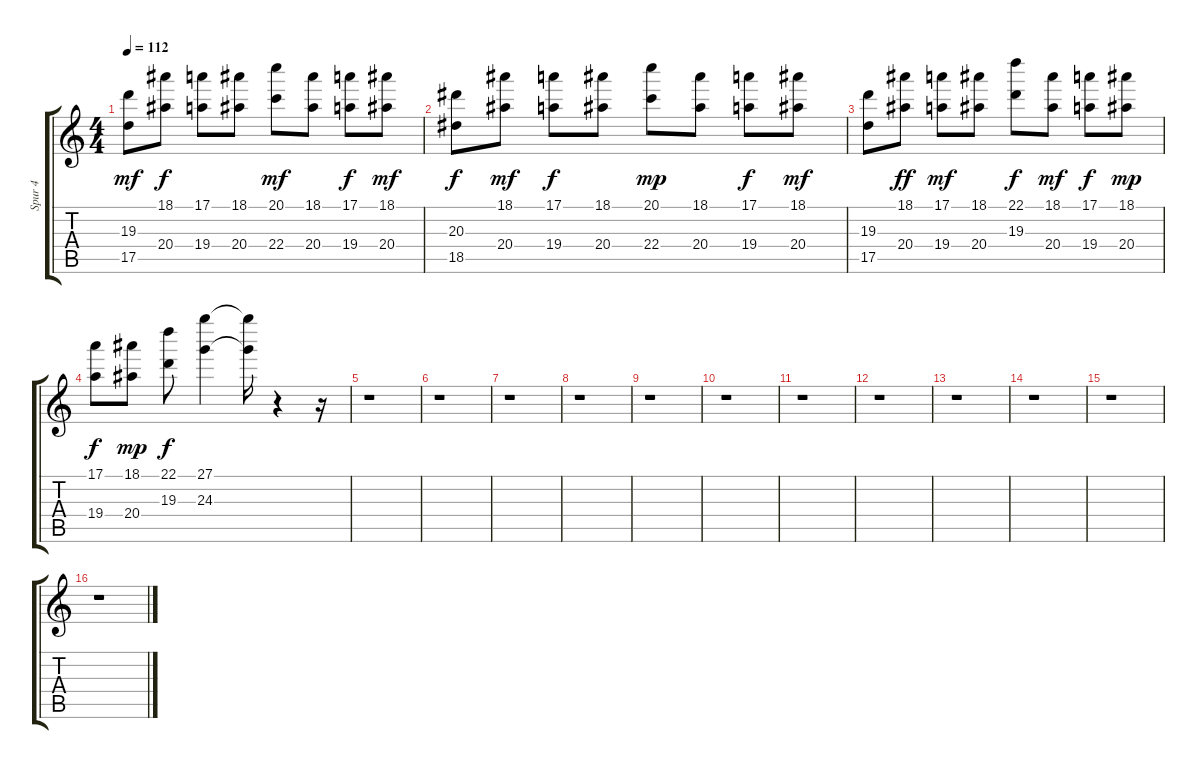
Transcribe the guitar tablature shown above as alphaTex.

\track ("Spur 4" "Spur 4") {instrument electricguitarjazz}
\staff {score tabs}
\tuning (E4 B3 G3 D3 A2 E2) {hide}
\ts (4 4)
\tempo 112
\clef g2
\ks c
(19.3 17.5).8{dy mf} (18.1 20.4).8{dy f} (17.1 19.4).8 (18.1 20.4).8 (20.1 22.4).8{dy mf} (18.1 20.4).8 (17.1 19.4).8{dy f} (18.1 20.4).8{dy mf} |
(20.3 18.5).8{dy f} (18.1 20.4).8{dy mf} (17.1 19.4).8{dy f} (18.1 20.4).8 (20.1 22.4).8{dy mp} (18.1 20.4).8 (17.1 19.4).8{dy f} (18.1 20.4).8{dy mf} |
(19.3 17.5).8 (18.1 20.4).8{dy ff} (17.1 19.4).8{dy mf} (18.1 20.4).8 (22.1 19.3).8{dy f} (18.1 20.4).8{dy mf} (17.1 19.4).8{dy f} (18.1 20.4).8{dy mp} |
(17.1 19.4).8{dy f} (18.1 20.4).8{dy mp} (22.1 19.3).8{dy f} (27.1 24.3).4 (27.1{t} 24.3{t}).16 r.4 r.16 |
r.1 |
r.1 |
r.1 |
r.1 |
r.1 |
r.1 |
r.1 |
r.1 |
r.1 |
r.1 |
r.1 |
r.1
